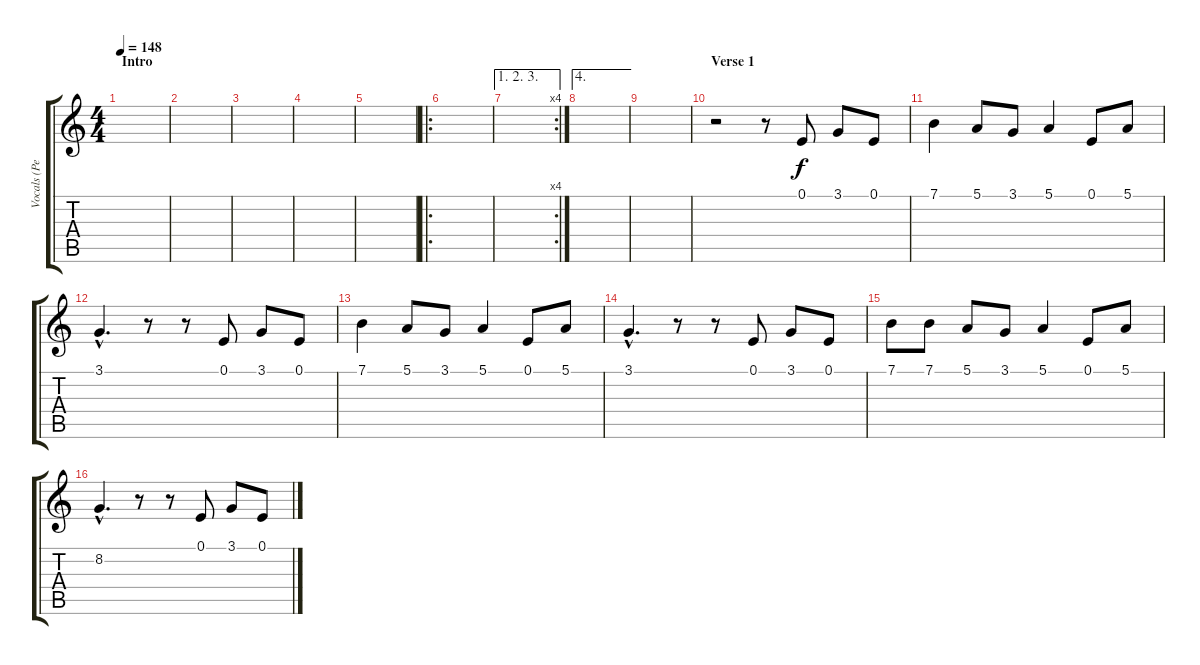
\track ("Vocals (Pelle Almqvist)" "Vocals (Pe") {instrument lead2sawtooth}
\staff {score tabs}
\tuning (E4 B3 G3 D3 A2 E2) {hide}
\ts (4 4)
\section ("" "Intro")
\tempo 148
\clef g2
\ks c
|
|
|
|
|
\ro
|
\ae (1 2 3)
\rc 4
|
\ae 4
|
|
\section ("" "Verse 1")
r.2 r.8 0.1.8 3.1.8 0.1.8 |
7.1.4 5.1.8 3.1.8 5.1.4 0.1.8 5.1.8 |
3.1{hac}.4{d} r.8 r.8 0.1.8 3.1.8 0.1.8 |
7.1.4 5.1.8 3.1.8 5.1.4 0.1.8 5.1.8 |
3.1{hac}.4{d} r.8 r.8 0.1.8 3.1.8 0.1.8 |
7.1.8 7.1.8 5.1.8 3.1.8 5.1.4 0.1.8 5.1.8 |
8.2{hac}.4{d} r.8 r.8 0.1.8 3.1.8 0.1.8
